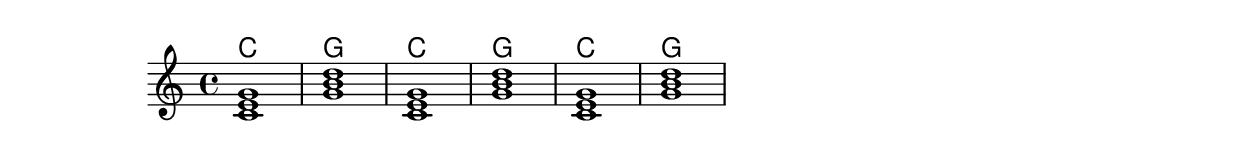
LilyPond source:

\version "2.14.0"

\header{
  texidoc="Properties capoPitch, capoVertical: display chordnames, suitably
transposed for a guitar capo, either in a line or one above the other.
"
}

<<
  \new ChordNames \chordmode {
    c1
    g1
    c1
    g1
    c1
    g1
  }
  \chordmode {
    c1
    g1
    \set ChordNames.capoPitch = #(ly:make-pitch 0 -2 -1/2)
    c1
    g1
    \set ChordNames.capoVertical = ##t
    c1
    g1
  }
>>
